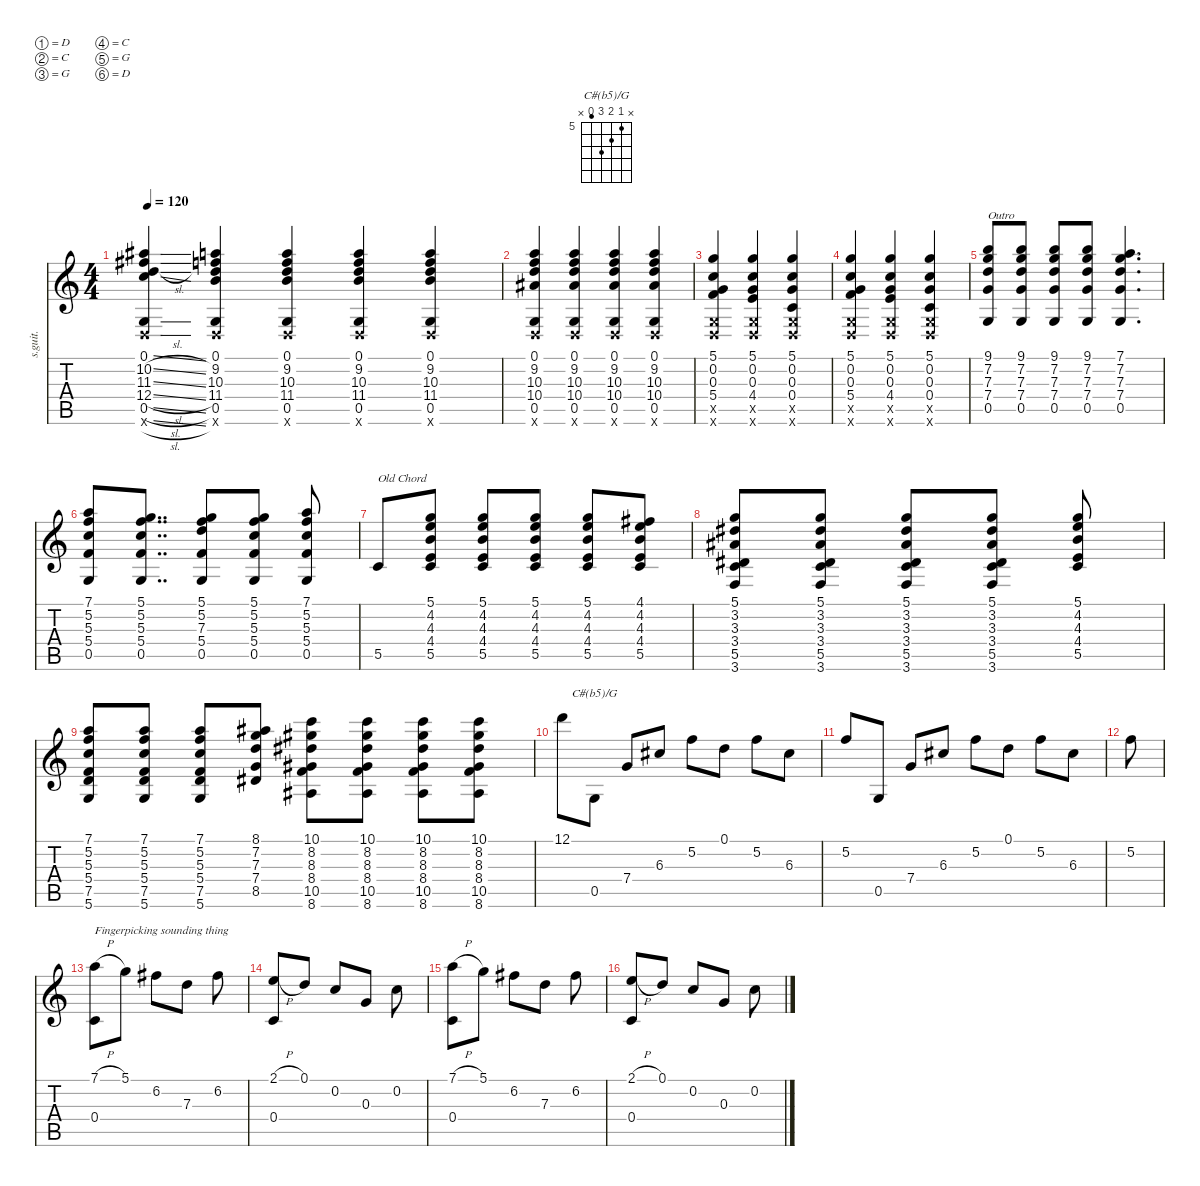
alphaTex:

\defaultSystemsLayout 4
\hideDynamics
\bracketExtendMode nobrackets
\otherSystemsTrackNameOrientation horizontal
\track ("Steel Guitar" "s.guit.") {instrument acousticguitarsteel}
\staff {score tabs}
\tuning (D4 C4 G3 C3 G2 D2)
\chord ("C#(b5)/G" x 5 6 7 4 x) {firstfret 5 showfingering false}
\ts (4 4)
\tempo 120
\clef g2
\ks c
(10.2{sl acc #} 11.3{sl acc #} 12.4{sl} 0.5{sl} 0.6{sl x} 0.1{sl}).4{dy mf beam Up} (9.2 10.3 11.4 0.5 0.6{x} 0.1).4{beam Up} (9.2 10.3 11.4 0.5 0.6{x} 0.1).4{beam Up} (9.2 10.3 11.4 0.5 0.6{x} 0.1).4{beam Up} (9.2 10.3 11.4 0.5 0.6{x} 0.1).4{beam Up} |
(9.2 10.4{acc #} 10.3 0.1 0.5 0.6{x}).4{beam Up} (9.2 10.4{acc #} 10.3 0.1 0.5 0.6{x}).4{beam Up} (9.2 10.4{acc #} 10.3 0.1 0.5 0.6{x}).4{beam Up} (9.2 10.4{acc #} 10.3 0.1 0.5 0.6{x}).4{beam Up} |
(5.4 5.1 0.5{x} 0.6{x} 0.2 0.3).4{beam Up} (4.4 5.1 0.5{x} 0.6{x} 0.2 0.3).4{beam Up} (0.4 5.1 0.5{x} 0.6{x} 0.2 0.3).4{beam Up} |
(5.4 5.1 0.5{x} 0.6{x} 0.2 0.3).4{beam Up} (4.4 5.1 0.5{x} 0.6{x} 0.2 0.3).4{beam Up} (0.4 5.1 0.5{x} 0.6{x} 0.2 0.3).4{beam Up} |
(0.5 7.4 7.3 7.2 9.1).8{txt "Outro" beam Up} (0.5 7.4 7.3 7.2 9.1).8{beam Up} (0.5 7.4 7.3 7.2 9.1).8{beam Up} (0.5 7.4 7.3 7.2 9.1).8{beam Up} (0.5 7.4 7.3 7.2 7.1).4{d beam Up} |
(0.5 5.4 5.3 5.2 7.1).8{beam Up} (0.5 5.4 5.3 5.2 5.1).8{dd beam Up} (7.3 0.5 5.4 5.2 5.1).8{beam Up} (5.1 5.2 5.3 5.4 0.5).8{beam Up} (7.1 0.5 5.4 5.3 5.2).8{beam Up} |
5.5.8{txt "Old Chord" beam Up} (5.1 4.2 4.3 4.4 5.5).8{beam Up} (5.1 4.2 4.3 4.4 5.5).8{beam Up} (5.1 4.2 4.3 4.4 5.5).8{beam Up} (5.1 4.2 4.3 4.4 5.5).8{beam Up} (4.1{acc #} 4.2 4.3 4.4 5.5).8{beam Up} |
(3.6 3.4{acc #} 3.3{acc #} 3.2{acc #} 5.1 5.5).8{beam Up} (3.6 3.4{acc #} 3.3{acc #} 3.2{acc #} 5.1 5.5).8{beam Up} (3.6 3.4{acc #} 3.3{acc #} 3.2{acc #} 5.1 5.5).8{beam Up} (3.6 3.4{acc #} 3.3{acc #} 3.2{acc #} 5.1 5.5).8{beam Up} (5.1 4.2 4.3 4.4 5.5).8{beam Up} |
(5.6 5.4 5.3 5.2 7.1 7.5).8{beam Up} (5.6 5.4 5.3 5.2 7.1 7.5).8{beam Up} (5.6 5.4 5.3 5.2 7.1 7.5).8{beam Up} (8.1{acc #} 7.2 7.3 7.4 8.5{acc #}).8{beam Up} (8.6{acc #} 8.4{acc #} 8.3{acc #} 8.2{acc #} 10.1 10.5).8{beam Down} (8.6{acc #} 8.4{acc #} 8.3{acc #} 8.2{acc #} 10.1 10.5).8{beam Down} (8.6{acc #} 8.4{acc #} 8.3{acc #} 8.2{acc #} 10.1 10.5).8{beam Down} (8.6{acc #} 8.4{acc #} 8.3{acc #} 8.2{acc #} 10.1 10.5).8{beam Down} |
12.1.8{beam Down} 0.5.8{ch "C#(b5)/G" beam Down} 7.4.8{beam Up} 6.3{acc #}.8{beam Up} 5.2.8{beam Down} 0.1.8{beam Down} 5.2.8{beam Down} 6.3{acc #}.8{beam Down} |
5.2.8{beam Up} 0.5.8{beam Up} 7.4.8{beam Up} 6.3{acc #}.8{beam Up} 5.2.8{beam Down} 0.1.8{beam Down} 5.2.8{beam Down} 6.3{acc #}.8{beam Down} |
5.2.8{beam Down} |
(0.4 7.1{h}).8{txt "Fingerpicking sounding thing" beam Down} 5.1.8{beam Down} 6.2{acc #}.8{beam Down} 7.3.8{beam Down} 6.2{acc #}.8{beam Down} |
(0.4 2.1{h}).8{beam Up} 0.1.8{beam Up} 0.2.8{beam Up} 0.3.8{beam Up} 0.2.8{beam Down} |
(0.4 7.1{h}).8{beam Down} 5.1.8{beam Down} 6.2{acc #}.8{beam Down} 7.3.8{beam Down} 6.2{acc #}.8{beam Down} |
(0.4 2.1{h}).8{beam Up} 0.1.8{beam Up} 0.2.8{beam Up} 0.3.8{beam Up} 0.2.8{beam Down}
